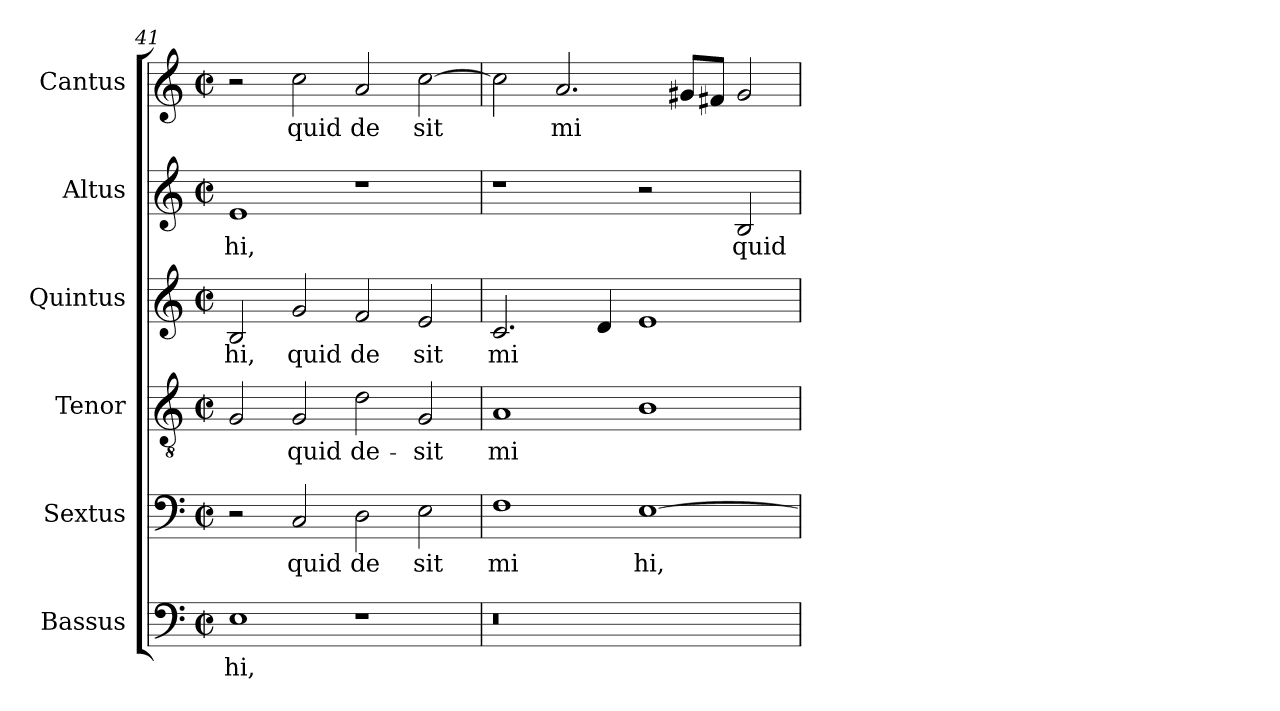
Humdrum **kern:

**kern	**text	**kern	**text	**kern	**text	**kern	**text	**kern	**text	**kern	**text
*part6	*part6	*part5	*part5	*part4	*part4	*part3	*part3	*part2	*part2	*part1	*part1
*staff6	*staff6	*staff5	*staff5	*staff4	*staff4	*staff3	*staff3	*staff2	*staff2	*staff1	*staff1
*I"Bassus	*	*I"Sextus	*	*I"Tenor	*	*I"Quintus	*	*I"Altus	*	*I"Cantus	*
*clefF4	*	*clefF4	*	*clefGv2	*	*clefG2	*	*clefG2	*	*clefG2	*
*k[]	*	*k[]	*	*k[]	*	*k[]	*	*k[]	*	*k[]	*
*C:	*	*C:	*	*C:	*	*C:	*	*C:	*	*C:	*
*M2/2	*	*M2/2	*	*M2/2	*	*M2/2	*	*M2/2	*	*M2/2	*
*met(c|)	*	*met(c|)	*	*met(c|)	*	*met(c|)	*	*met(c|)	*	*met(c|)	*
=41	=41	=41	=41	=41	=41	=41	=41	=41	=41	=41	=41
!	!LO:LY:b:cj	!	!	!	!LO:LY:b:cj	!	!LO:LY:b:cj	!	!LO:LY:b:cj	!	!
1E	hi,	2r	.	2G/	.	2B/	hi,	1e	hi,	2r	.
!	!	!	!LO:LY:b:cj	!	!LO:LY:b:cj	!	!LO:LY:b:cj	!	!	!	!LO:LY:b:cj
.	.	2C/	quid	2G/	quid	2g/	quid	.	.	2cc\	quid
!	!	!	!LO:LY:b:cj	!	!LO:LY:b:cj	!	!LO:LY:b:cj	!	!	!	!LO:LY:b:cj
1r	.	2D\	de	2d\	de-	2f/	de	1r	.	2a/	de
!	!	!	!LO:LY:b:cj	!	!LO:LY:b:cj	!	!LO:LY:b:cj	!	!	!	!LO:LY:b:cj
.	.	2E\	sit	2G/	-sit	2e/	sit	.	.	[>2cc\	sit
=42	=42	=42	=42	=42	=42	=42	=42	=42	=42	=42	=42
!	!	!	!LO:LY:b:cj	!	!LO:LY:b:cj	!	!LO:LY:b:cj	!	!	!	!LO:LY:b:cj
0r	.	1F	mi	1A	mi-	2.c/	mi	1r	.	2cc\]	.
!	!	!	!	!	!	!	!	!	!	!	!LO:LY:b:cj
.	.	.	.	.	.	.	.	.	.	2.a/	mi
!	!	!	!	!	!	!	!LO:LY:b:cj	!	!	!	!
.	.	.	.	.	.	4d/	.	.	.	.	.
!	!	!	!LO:LY:b:cj	!	!LO:LY:b:cj	!	!LO:LY:b:cj	!	!	!	!
.	.	[<1E	hi,	1B	--	1e	.	2r	.	.	.
!	!	!	!	!	!	!	!	!	!	!	!LO:LY:b:cj
.	.	.	.	.	.	.	.	.	.	8g#/L	.
!	!	!	!	!	!	!	!	!	!	!	!LO:LY:b:cj
.	.	.	.	.	.	.	.	.	.	8f#/J	.
!	!	!	!	!	!	!	!	!	!LO:LY:b:cj	!	!LO:LY:b:cj
.	.	.	.	.	.	.	.	2B/	quid	2g#/	.
=	=	=	=	=	=	=	=	=	=	=	=
*-	*-	*-	*-	*-	*-	*-	*-	*-	*-	*-	*-
